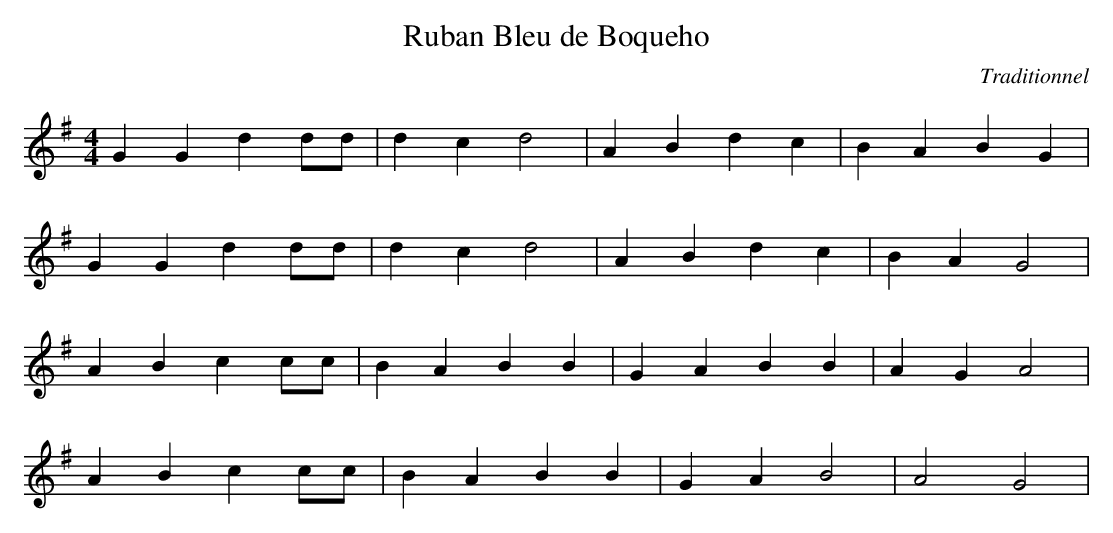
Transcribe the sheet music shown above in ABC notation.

X:1
T:Ruban Bleu de Boqueho
C:Traditionnel
M:4/4
L:1/8
K:G
G2 G2 d2 dd|d2 c2 d4|A2 B2 d2 c2|B2 A2 B2 G2|!
G2 G2 d2 dd|d2 c2 d4|A2 B2 d2 c2|B2 A2 G4|!
A2 B2 c2 cc| B2 A2 B2 B2|G2 A2 B2 B2| A2 G2 A4|!
A2 B2 c2 cc| B2 A2 B2 B2|G2 A2 B4|A4 G4|!
